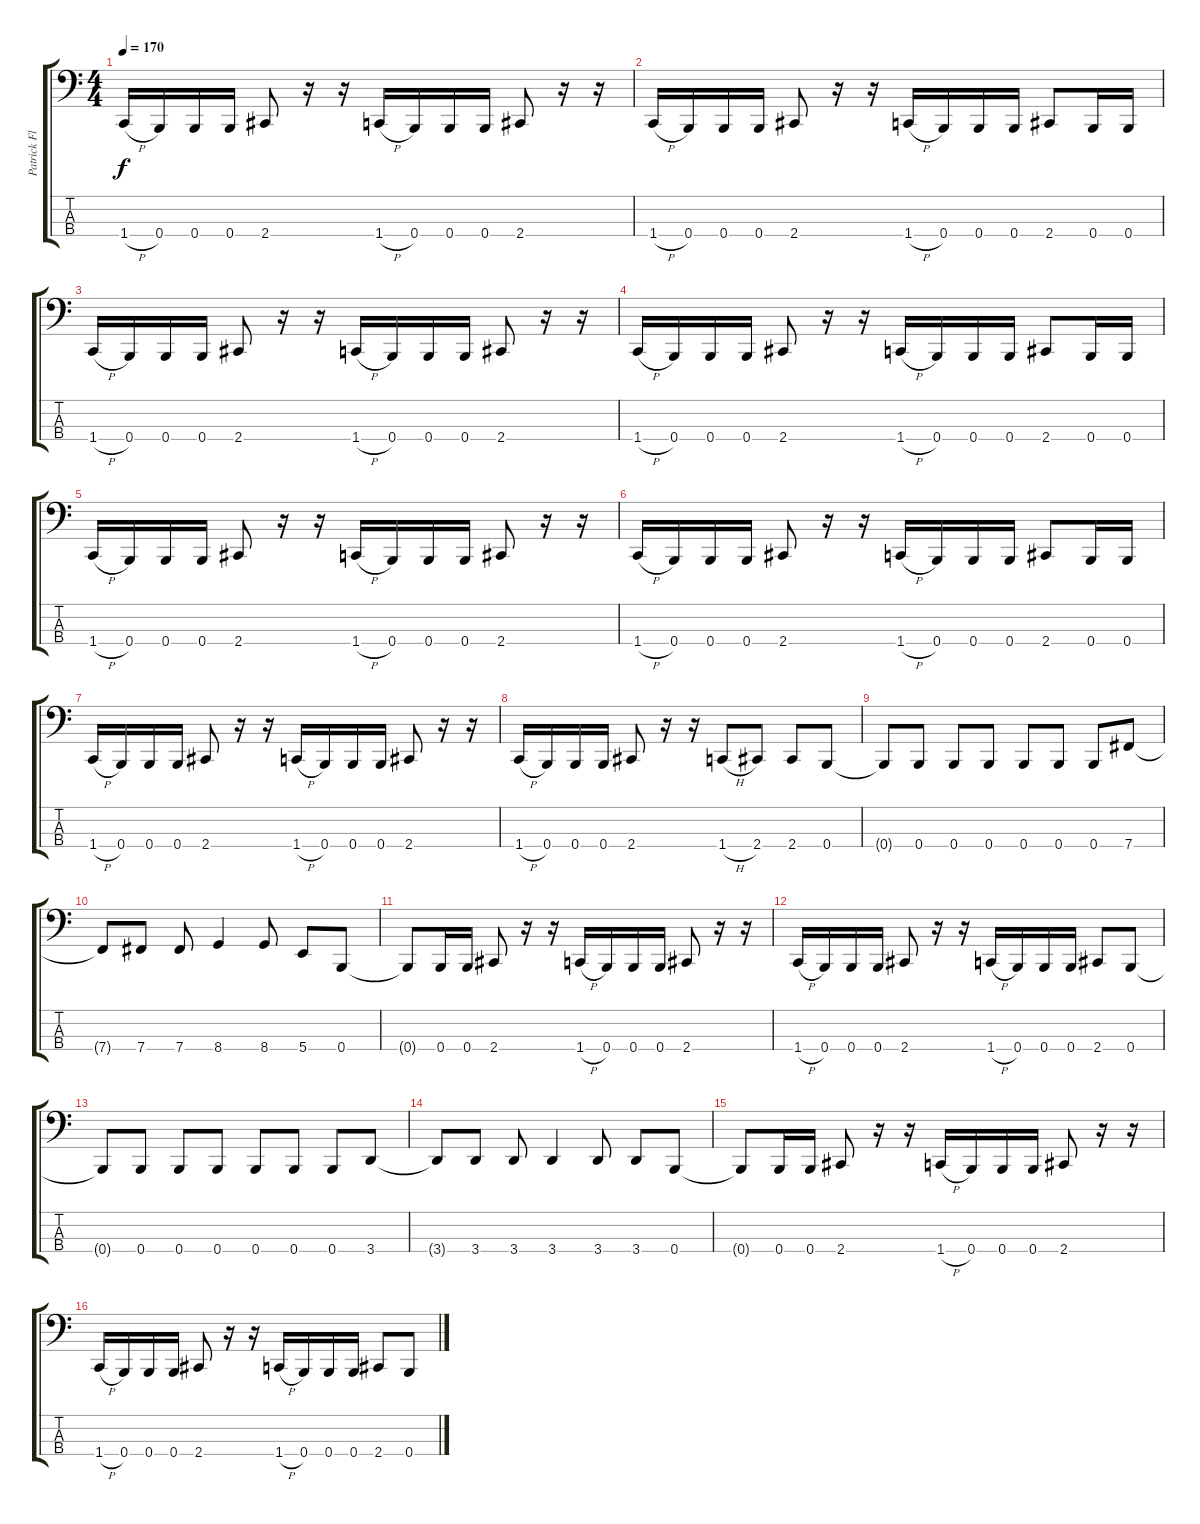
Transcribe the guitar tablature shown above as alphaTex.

\track ("Patrick Flaherty" "Patrick Fl") {instrument electricbasspick}
\staff {score tabs}
\tuning (E2 B1 Gb1 B0) {hide}
\ts (4 4)
\tempo 170
\clef f4
\ks c
1.4{h}.16{dy f} 0.4.16 0.4.16 0.4.16 2.4.8 r.16 r.16 1.4{h}.16 0.4.16 0.4.16 0.4.16 2.4.8 r.16 r.16 |
1.4{h}.16 0.4.16 0.4.16 0.4.16 2.4.8 r.16 r.16 1.4{h}.16 0.4.16 0.4.16 0.4.16 2.4.8 0.4.16 0.4.16 |
1.4{h}.16 0.4.16 0.4.16 0.4.16 2.4.8 r.16 r.16 1.4{h}.16 0.4.16 0.4.16 0.4.16 2.4.8 r.16 r.16 |
1.4{h}.16 0.4.16 0.4.16 0.4.16 2.4.8 r.16 r.16 1.4{h}.16 0.4.16 0.4.16 0.4.16 2.4.8 0.4.16 0.4.16 |
1.4{h}.16 0.4.16 0.4.16 0.4.16 2.4.8 r.16 r.16 1.4{h}.16 0.4.16 0.4.16 0.4.16 2.4.8 r.16 r.16 |
1.4{h}.16 0.4.16 0.4.16 0.4.16 2.4.8 r.16 r.16 1.4{h}.16 0.4.16 0.4.16 0.4.16 2.4.8 0.4.16 0.4.16 |
1.4{h}.16 0.4.16 0.4.16 0.4.16 2.4.8 r.16 r.16 1.4{h}.16 0.4.16 0.4.16 0.4.16 2.4.8 r.16 r.16 |
1.4{h}.16 0.4.16 0.4.16 0.4.16 2.4.8 r.16 r.16 1.4{h}.8 2.4.8 2.4.8 0.4.8 |
0.4{t}.8 0.4.8 0.4.8 0.4.8 0.4.8 0.4.8 0.4.8 7.4.8 |
7.4{t}.8 7.4.8 7.4.8 8.4.4 8.4.8 5.4.8 0.4.8 |
0.4{t}.8 0.4.16 0.4.16 2.4.8 r.16 r.16 1.4{h}.16 0.4.16 0.4.16 0.4.16 2.4.8 r.16 r.16 |
1.4{h}.16 0.4.16 0.4.16 0.4.16 2.4.8 r.16 r.16 1.4{h}.16 0.4.16 0.4.16 0.4.16 2.4.8 0.4.8 |
0.4{t}.8 0.4.8 0.4.8 0.4.8 0.4.8 0.4.8 0.4.8 3.4.8 |
3.4{t}.8 3.4.8 3.4.8 3.4.4 3.4.8 3.4.8 0.4.8 |
0.4{t}.8 0.4.16 0.4.16 2.4.8 r.16 r.16 1.4{h}.16 0.4.16 0.4.16 0.4.16 2.4.8 r.16 r.16 |
1.4{h}.16 0.4.16 0.4.16 0.4.16 2.4.8 r.16 r.16 1.4{h}.16 0.4.16 0.4.16 0.4.16 2.4.8 0.4.8
